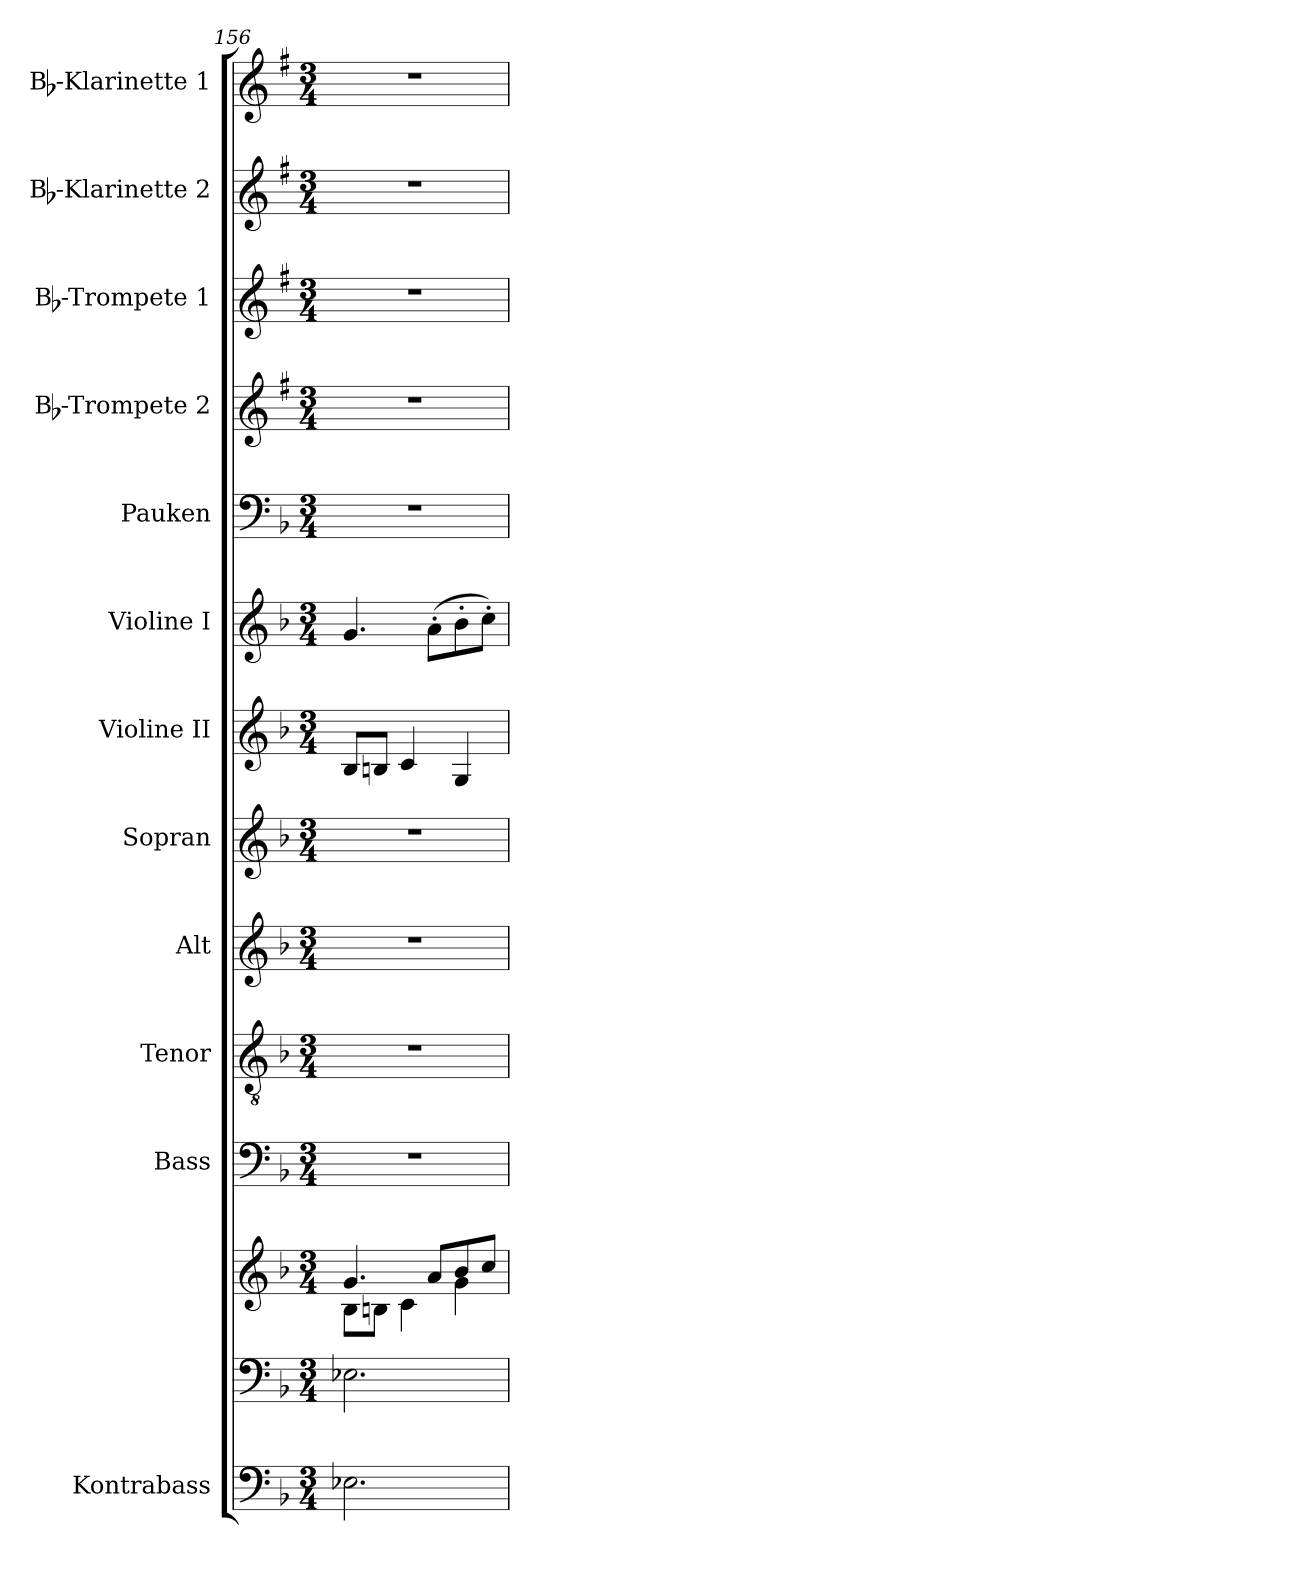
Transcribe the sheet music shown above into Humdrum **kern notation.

**kern	**kern	**kern	**kern	**kern	**kern	**kern	**kern	**kern	**kern	**kern	**kern	**kern	**kern
*part13	*part12	*part12	*part11	*part10	*part9	*part8	*part7	*part6	*part5	*part4	*part3	*part2	*part1
*staff14	*staff13	*staff12	*staff11	*staff10	*staff9	*staff8	*staff7	*staff6	*staff5	*staff4	*staff3	*staff2	*staff1
*I"Kontrabass	*	*	*I"Bass	*I"Tenor	*I"Alt	*I"Sopran	*I"Violine II	*I"Violine I	*I"Pauken	*I"Bb-Trompete 2	*I"Bb-Trompete 1	*I"Bb-Klarinette 2	*I"Bb-Klarinette 1
*I'Kb.	*	*	*I'B.	*I'T.	*I'A.	*I'S.	*I'Vl. II	*I'Vl. I	*I'Pk.	*I'Bb Trp. 2	*I'Bb Trp. 1	*I'Bb Kl. 2	*I'Bb Kl. 1
!!LO:PB:g=z
*clefF4	*clefF4	*clefG2	*clefF4	*clefGv2	*clefG2	*clefG2	*clefG2	*clefG2	*clefF4	*clefG2	*clefG2	*clefG2	*clefG2
*ITrd7c12	*	*	*	*	*	*	*	*	*	*ITrd1c2	*ITrd1c2	*ITrd1c2	*ITrd1c2
*k[b-]	*k[b-]	*k[b-]	*k[b-]	*k[b-]	*k[b-]	*k[b-]	*k[b-]	*k[b-]	*k[b-]	*k[b-]	*k[b-]	*k[b-]	*k[b-]
*F:	*F:	*F:	*F:	*F:	*F:	*F:	*F:	*F:	*F:	*F:	*F:	*F:	*F:
*M3/4	*M3/4	*M3/4	*M3/4	*M3/4	*M3/4	*M3/4	*M3/4	*M3/4	*M3/4	*M3/4	*M3/4	*M3/4	*M3/4
=156	=156	=156	=156	=156	=156	=156	=156	=156	=156	=156	=156	=156	=156
*	*	*^	*	*	*	*	*	*	*	*	*	*	*
2.EE-X\	2.E-X\	4.g/	8B-\L	2.r	2.r	2.r	2.r	8B-/L	4.g/	2.r	2.r	2.r	2.r	2.r
.	.	.	8Bn\J	.	.	.	.	8Bn/J	.	.	.	.	.	.
.	.	.	4c\	.	.	.	.	4c/	.	.	.	.	.	.
.	.	8a/L	.	.	.	.	.	.	(>8a'>\L	.	.	.	.	.
.	.	8b-/	4g\	.	.	.	.	4G/	8b-'>\	.	.	.	.	.
.	.	8cc/J	.	.	.	.	.	.	8cc'>\J)	.	.	.	.	.
*	*	*v	*v	*	*	*	*	*	*	*	*	*	*	*
=	=	=	=	=	=	=	=	=	=	=	=	=	=
*-	*-	*-	*-	*-	*-	*-	*-	*-	*-	*-	*-	*-	*-
